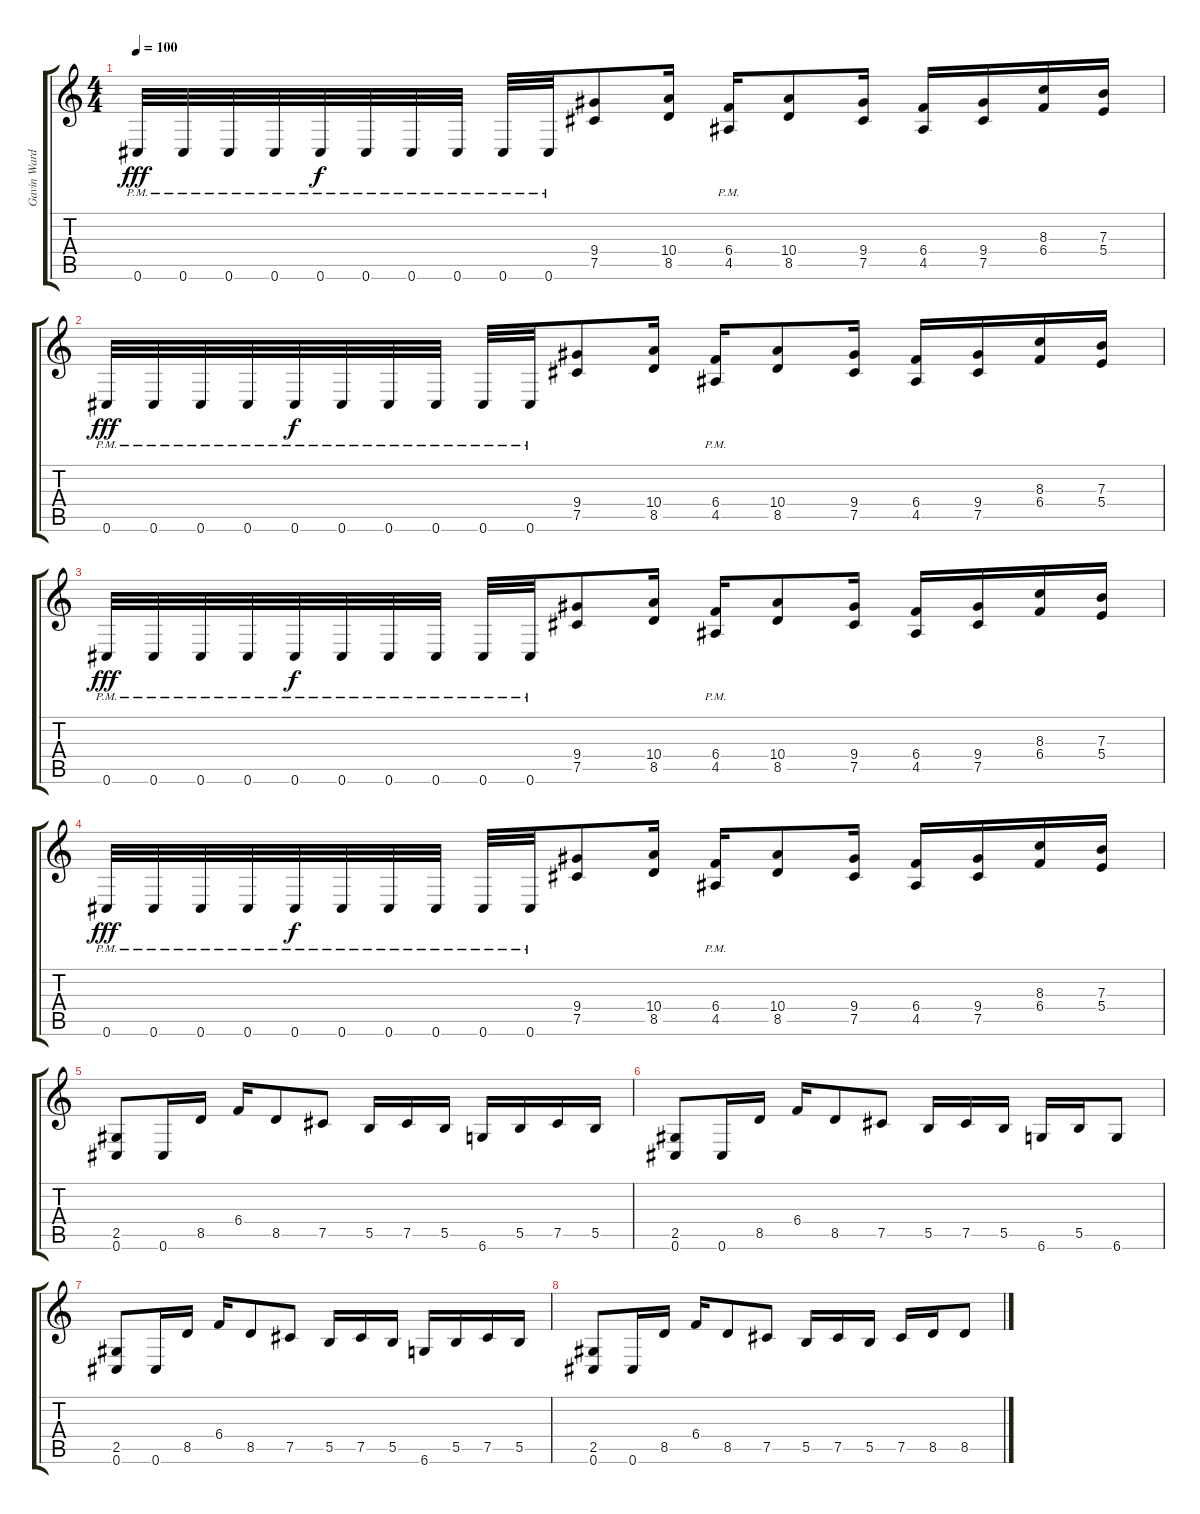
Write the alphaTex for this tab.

\track ("Gavin Ward" "Gavin Ward") {instrument distortionguitar}
\staff {score tabs}
\tuning (Db4 Ab3 E3 B2 Gb2 Db2) {hide}
\ts (4 4)
\tempo 100
\clef g2
\ks c
0.6{pm}.32{dy fff} 0.6{pm}.32 0.6{pm}.32 0.6{pm}.32 0.6{pm}.32{dy f} 0.6{pm}.32 0.6{pm}.32 0.6{pm}.32 0.6{pm}.32 0.6{pm}.32 (9.4 7.5).8 (10.4 8.5).16 (6.4{pm} 4.5{pm}).16 (10.4 8.5).8 (9.4 7.5).16 (6.4 4.5).16 (9.4 7.5).16 (8.3 6.4).16 (7.3 5.4).16 |
0.6{pm}.32{dy fff} 0.6{pm}.32 0.6{pm}.32 0.6{pm}.32 0.6{pm}.32{dy f} 0.6{pm}.32 0.6{pm}.32 0.6{pm}.32 0.6{pm}.32 0.6{pm}.32 (9.4 7.5).8 (10.4 8.5).16 (6.4{pm} 4.5{pm}).16 (10.4 8.5).8 (9.4 7.5).16 (6.4 4.5).16 (9.4 7.5).16 (8.3 6.4).16 (7.3 5.4).16 |
0.6{pm}.32{dy fff} 0.6{pm}.32 0.6{pm}.32 0.6{pm}.32 0.6{pm}.32{dy f} 0.6{pm}.32 0.6{pm}.32 0.6{pm}.32 0.6{pm}.32 0.6{pm}.32 (9.4 7.5).8 (10.4 8.5).16 (6.4{pm} 4.5{pm}).16 (10.4 8.5).8 (9.4 7.5).16 (6.4 4.5).16 (9.4 7.5).16 (8.3 6.4).16 (7.3 5.4).16 |
0.6{pm}.32{dy fff} 0.6{pm}.32 0.6{pm}.32 0.6{pm}.32 0.6{pm}.32{dy f} 0.6{pm}.32 0.6{pm}.32 0.6{pm}.32 0.6{pm}.32 0.6{pm}.32 (9.4 7.5).8 (10.4 8.5).16 (6.4{pm} 4.5{pm}).16 (10.4 8.5).8 (9.4 7.5).16 (6.4 4.5).16 (9.4 7.5).16 (8.3 6.4).16 (7.3 5.4).16 |
(2.5 0.6).8 0.6.16 8.5.16 6.4.16 8.5.8 7.5.8 5.5.16 7.5.16 5.5.16 6.6.16 5.5.16 7.5.16 5.5.16 |
(2.5 0.6).8 0.6.16 8.5.16 6.4.16 8.5.8 7.5.8 5.5.16 7.5.16 5.5.16 6.6.16 5.5.16 6.6.8 |
(2.5 0.6).8 0.6.16 8.5.16 6.4.16 8.5.8 7.5.8 5.5.16 7.5.16 5.5.16 6.6.16 5.5.16 7.5.16 5.5.16 |
(2.5 0.6).8 0.6.16 8.5.16 6.4.16 8.5.8 7.5.8 5.5.16 7.5.16 5.5.16 7.5.16 8.5.16 8.5.8
